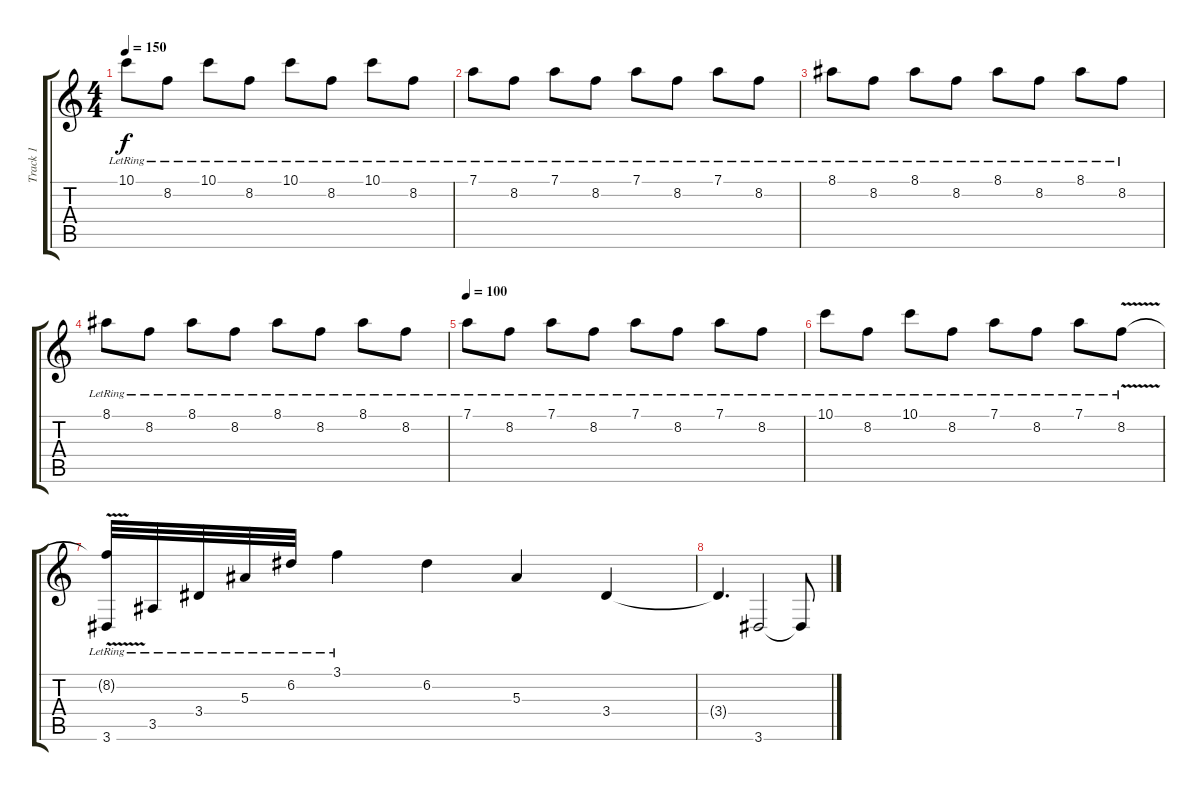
\track ("Track 1" "Track 1") {instrument acousticguitarnylon}
\staff {score tabs}
\tuning (D4 A3 F3 C3 G2 C2) {hide}
\ts (4 4)
\tempo 150
\clef g2
\ks c
10.1{lr}.8{dy f} 8.2{lr}.8 10.1{lr}.8 8.2{lr}.8 10.1{lr}.8 8.2{lr}.8 10.1{lr}.8 8.2{lr}.8 |
7.1{lr}.8 8.2{lr}.8 7.1{lr}.8 8.2{lr}.8 7.1{lr}.8 8.2{lr}.8 7.1{lr}.8 8.2{lr}.8 |
8.1{lr}.8 8.2{lr}.8 8.1{lr}.8 8.2{lr}.8 8.1{lr}.8 8.2{lr}.8 8.1{lr}.8 8.2{lr}.8 |
8.1{lr}.8 8.2{lr}.8 8.1{lr}.8 8.2{lr}.8 8.1{lr}.8 8.2{lr}.8 8.1{lr}.8 8.2{lr}.8 |
\tempo 100
7.1{lr}.8 8.2{lr}.8 7.1{lr}.8 8.2{lr}.8 7.1{lr}.8 8.2{lr}.8 7.1{lr}.8 8.2{lr}.8 |
10.1{lr}.8 8.2{lr}.8 10.1{lr}.8 8.2{lr}.8 7.1{lr}.8 8.2{lr}.8 7.1{lr}.8 8.2{v lr}.8 |
(8.2{t} 3.6{lr}).32 3.5{lr}.32 3.4{lr}.32 5.3{lr}.32 6.2{lr}.32 3.1{lr}.4 6.2.4 5.3.4 3.4.4 |
3.4{t}.4{d} 3.6.2 3.6{t}.8
